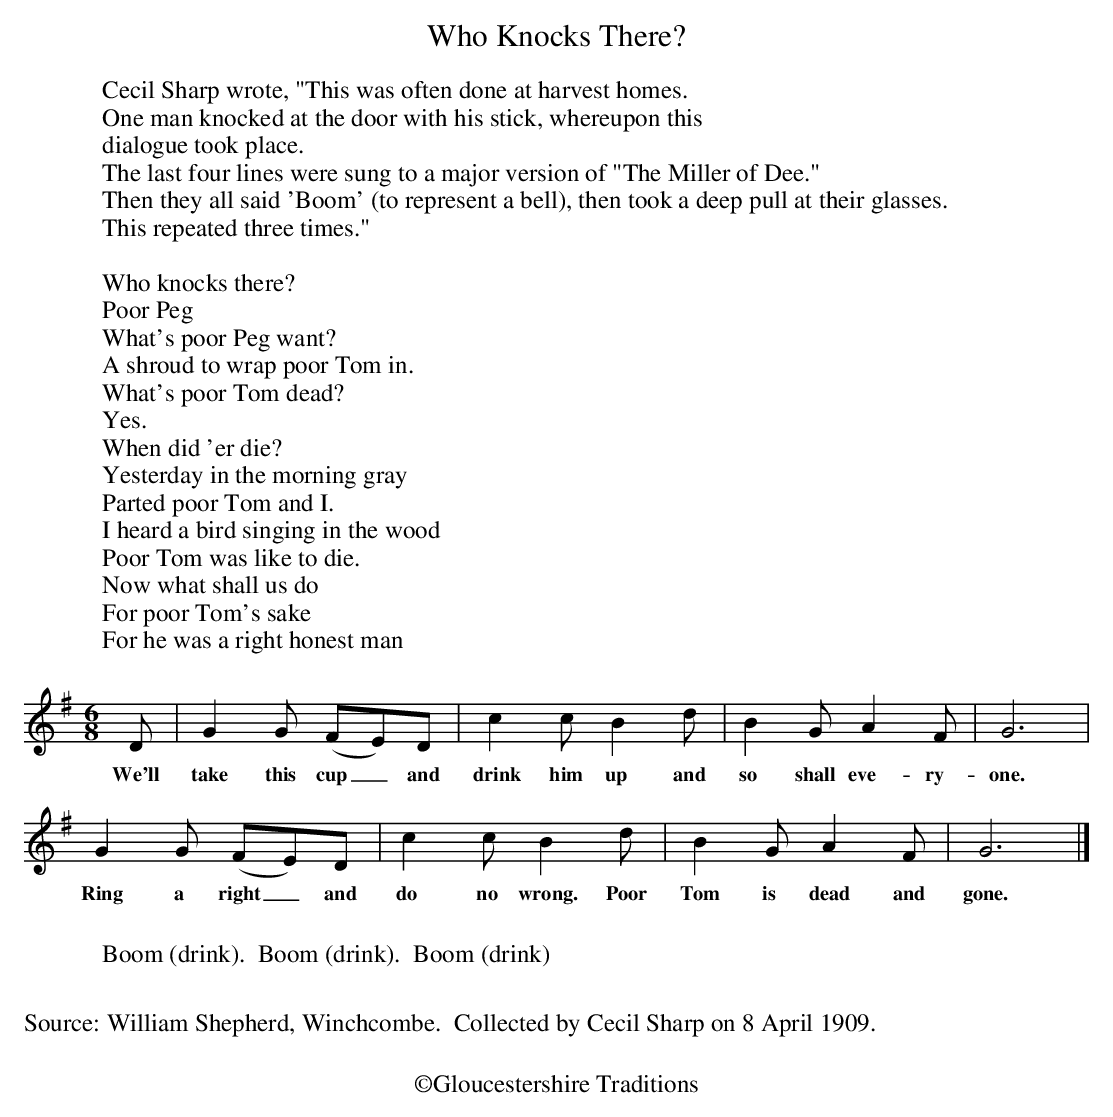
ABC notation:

X:1
T:Who Knocks There?
M:6/8
L:1/8
K:G
W:Cecil Sharp wrote, "This was often done at harvest homes.
W:One man knocked at the door with his stick, whereupon this
W:dialogue took place.
W:The last four lines were sung to a major version of "The Miller of Dee."
W:Then they all said 'Boom' (to represent a bell), then took a deep pull at their glasses.
W:This repeated three times."
W:
W:Who knocks there?
W:Poor Peg
W:What's poor Peg want?
W:A shroud to wrap poor Tom in.
W:What's poor Tom dead?
W:Yes.
W:When did 'er die?
W:Yesterday in the morning gray
W:Parted poor Tom and I.
W:I heard a bird singing in the wood
W:Poor Tom was like to die.
W:Now what shall us do
W:For poor Tom's sake
W:For he was a right honest man
%%text
%%text
D|G2G (FE)D|c2cB2d| B2GA2F|G6|
w:We'll take this cup_ and drink him up and so shall eve-ry-one.
G2G (FE)D|c2cB2d| B2GA2F|G6|]
w:Ring a right_ and do no wrong. Poor Tom is dead and gone.
W:
W:Boom (drink).  Boom (drink).  Boom (drink)
W:
